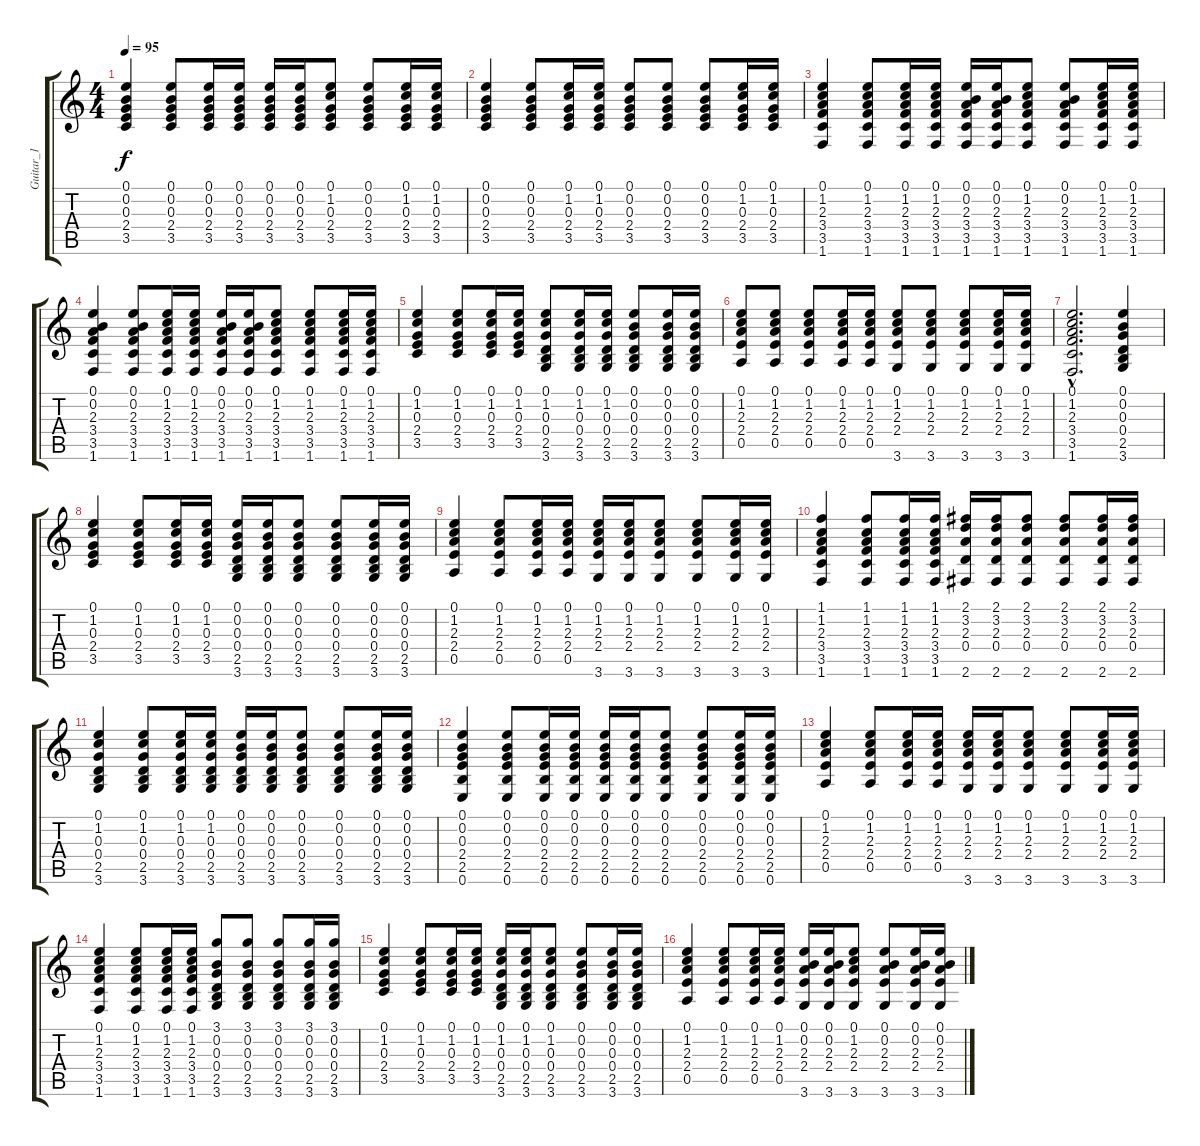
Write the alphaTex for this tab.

\track ("Guitar_1" "Guitar_1") {instrument acousticguitarsteel}
\staff {score tabs}
\tuning (E4 B3 G3 D3 A2 E2) {hide}
\ts (4 4)
\tempo 95
\clef g2
\ks c
(0.1 0.2 0.3 2.4 3.5).4{dy f} (0.1 0.2 0.3 2.4 3.5).8 (0.1 0.2 0.3 2.4 3.5).16 (0.1 0.2 0.3 2.4 3.5).16 (0.1 0.2 0.3 2.4 3.5).16 (0.1 0.2 0.3 2.4 3.5).16 (0.1 1.2 0.3 2.4 3.5).8 (0.1 0.2 0.3 2.4 3.5).8 (0.1 1.2 0.3 2.4 3.5).16 (0.1 1.2 0.3 2.4 3.5).16 |
(0.1 0.2 0.3 2.4 3.5).4 (0.1 0.2 0.3 2.4 3.5).8 (0.1 1.2 0.3 2.4 3.5).16 (0.1 1.2 0.3 2.4 3.5).16 (0.1 0.2 0.3 2.4 3.5).8 (0.1 0.2 0.3 2.4 3.5).8 (0.1 0.2 0.3 2.4 3.5).8 (0.1 1.2 0.3 2.4 3.5).16 (0.1 1.2 0.3 2.4 3.5).16 |
(0.1 1.2 2.3 3.4 3.5 1.6).4 (0.1 1.2 2.3 3.4 3.5 1.6).8 (0.1 1.2 2.3 3.4 3.5 1.6).16 (0.1 1.2 2.3 3.4 3.5 1.6).16 (0.1 0.2 2.3 3.4 3.5 1.6).16 (0.1 0.2 2.3 3.4 3.5 1.6).16 (0.1 1.2 2.3 3.4 3.5 1.6).8 (0.1 0.2 2.3 3.4 3.5 1.6).8 (0.1 1.2 2.3 3.4 3.5 1.6).16 (0.1 1.2 2.3 3.4 3.5 1.6).16 |
(0.1 0.2 2.3 3.4 3.5 1.6).4 (0.1 0.2 2.3 3.4 3.5 1.6).8 (0.1 1.2 2.3 3.4 3.5 1.6).16 (0.1 1.2 2.3 3.4 3.5 1.6).16 (0.1 0.2 2.3 3.4 3.5 1.6).16 (0.1 0.2 2.3 3.4 3.5 1.6).16 (0.1 1.2 2.3 3.4 3.5 1.6).8 (0.1 1.2 2.3 3.4 3.5 1.6).8 (0.1 1.2 2.3 3.4 3.5 1.6).16 (0.1 1.2 2.3 3.4 3.5 1.6).16 |
(0.1 1.2 0.3 2.4 3.5).4 (0.1 1.2 0.3 2.4 3.5).8 (0.1 1.2 0.3 2.4 3.5).16 (0.1 1.2 0.3 2.4 3.5).16 (0.1 1.2 0.3 0.4 2.5 3.6).8 (0.1 1.2 0.3 0.4 2.5 3.6).16 (0.1 1.2 0.3 0.4 2.5 3.6).16 (0.1 0.2 0.3 0.4 2.5 3.6).8 (0.1 0.2 0.3 0.4 2.5 3.6).16 (0.1 0.2 0.3 0.4 2.5 3.6).16 |
(0.1 1.2 2.3 2.4 0.5).8 (0.1 1.2 2.3 2.4 0.5).8 (0.1 1.2 2.3 2.4 0.5).8 (0.1 1.2 2.3 2.4 0.5).16 (0.1 1.2 2.3 2.4 0.5).16 (0.1 1.2 2.3 2.4 3.6).8 (0.1 1.2 2.3 2.4 3.6).8 (0.1 1.2 2.3 2.4 3.6).8 (0.1 1.2 2.3 2.4 3.6).16 (0.1 1.2 2.3 2.4 3.6).16 |
(0.1{hac} 1.2{hac} 2.3{hac} 3.4{hac} 3.5{hac} 1.6{hac}).2{d} (0.1 0.2 0.3 0.4 2.5 3.6).4 |
(0.1 1.2 0.3 2.4 3.5).4 (0.1 1.2 0.3 2.4 3.5).8 (0.1 1.2 0.3 2.4 3.5).16 (0.1 1.2 0.3 2.4 3.5).16 (0.1 0.2 0.3 0.4 2.5 3.6).16 (0.1 0.2 0.3 0.4 2.5 3.6).16 (0.1 0.2 0.3 0.4 2.5 3.6).8 (0.1 0.2 0.3 0.4 2.5 3.6).8 (0.1 0.2 0.3 0.4 2.5 3.6).16 (0.1 0.2 0.3 0.4 2.5 3.6).16 |
(0.1 1.2 2.3 2.4 0.5).4 (0.1 1.2 2.3 2.4 0.5).8 (0.1 1.2 2.3 2.4 0.5).16 (0.1 1.2 2.3 2.4 0.5).16 (0.1 1.2 2.3 2.4 3.6).16 (0.1 1.2 2.3 2.4 3.6).16 (0.1 1.2 2.3 2.4 3.6).8 (0.1 1.2 2.3 2.4 3.6).8 (0.1 1.2 2.3 2.4 3.6).16 (0.1 1.2 2.3 2.4 3.6).16 |
(1.1 1.2 2.3 3.4 3.5 1.6).4 (1.1 1.2 2.3 3.4 3.5 1.6).8 (1.1 1.2 2.3 3.4 3.5 1.6).16 (1.1 1.2 2.3 3.4 3.5 1.6).16 (2.1 3.2 2.3 0.4 2.6).16 (2.1 3.2 2.3 0.4 2.6).16 (2.1 3.2 2.3 0.4 2.6).8 (2.1 3.2 2.3 0.4 2.6).8 (2.1 3.2 2.3 0.4 2.6).16 (2.1 3.2 2.3 0.4 2.6).16 |
(0.1 1.2 0.3 0.4 2.5 3.6).4 (0.1 1.2 0.3 0.4 2.5 3.6).8 (0.1 1.2 0.3 0.4 2.5 3.6).16 (0.1 1.2 0.3 0.4 2.5 3.6).16 (0.1 0.2 0.3 0.4 2.5 3.6).16 (0.1 0.2 0.3 0.4 2.5 3.6).16 (0.1 0.2 0.3 0.4 2.5 3.6).8 (0.1 0.2 0.3 0.4 2.5 3.6).8 (0.1 0.2 0.3 0.4 2.5 3.6).16 (0.1 0.2 0.3 0.4 2.5 3.6).16 |
(0.1 0.2 0.3 2.4 2.5 0.6).4 (0.1 0.2 0.3 2.4 2.5 0.6).8 (0.1 0.2 0.3 2.4 2.5 0.6).16 (0.1 0.2 0.3 2.4 2.5 0.6).16 (0.1 0.2 0.3 2.4 2.5 0.6).16 (0.1 0.2 0.3 2.4 2.5 0.6).16 (0.1 0.2 0.3 2.4 2.5 0.6).8 (0.1 0.2 0.3 2.4 2.5 0.6).8 (0.1 0.2 0.3 2.4 2.5 0.6).16 (0.1 0.2 0.3 2.4 2.5 0.6).16 |
(0.1 1.2 2.3 2.4 0.5).4 (0.1 1.2 2.3 2.4 0.5).8 (0.1 1.2 2.3 2.4 0.5).16 (0.1 1.2 2.3 2.4 0.5).16 (0.1 1.2 2.3 2.4 3.6).16 (0.1 1.2 2.3 2.4 3.6).16 (0.1 1.2 2.3 2.4 3.6).8 (0.1 1.2 2.3 2.4 3.6).8 (0.1 1.2 2.3 2.4 3.6).16 (0.1 1.2 2.3 2.4 3.6).16 |
(0.1 1.2 2.3 3.4 3.5 1.6).4 (0.1 1.2 2.3 3.4 3.5 1.6).8 (0.1 1.2 2.3 3.4 3.5 1.6).16 (0.1 1.2 2.3 3.4 3.5 1.6).16 (3.1 0.2 0.3 0.4 2.5 3.6).8 (3.1 0.2 0.3 0.4 2.5 3.6).8 (3.1 0.2 0.3 0.4 2.5 3.6).8 (3.1 0.2 0.3 0.4 2.5 3.6).16 (3.1 0.2 0.3 0.4 2.5 3.6).16 |
(0.1 1.2 0.3 2.4 3.5).4 (0.1 1.2 0.3 2.4 3.5).8 (0.1 1.2 0.3 2.4 3.5).16 (0.1 1.2 0.3 2.4 3.5).16 (0.1 1.2 0.3 0.4 2.5 3.6).16 (0.1 1.2 0.3 0.4 2.5 3.6).16 (0.1 1.2 0.3 0.4 2.5 3.6).8 (0.1 0.2 0.3 0.4 2.5 3.6).8 (0.1 0.2 0.3 0.4 2.5 3.6).16 (0.1 0.2 0.3 0.4 2.5 3.6).16 |
(0.1 1.2 2.3 2.4 0.5).4 (0.1 1.2 2.3 2.4 0.5).8 (0.1 1.2 2.3 2.4 0.5).16 (0.1 1.2 2.3 2.4 0.5).16 (0.1 0.2 2.3 2.4 3.6).16 (0.1 0.2 2.3 2.4 3.6).16 (0.1 1.2 2.3 2.4 3.6).8 (0.1 0.2 2.3 2.4 3.6).8 (0.1 0.2 2.3 2.4 3.6).16 (0.1 0.2 2.3 2.4 3.6).16
